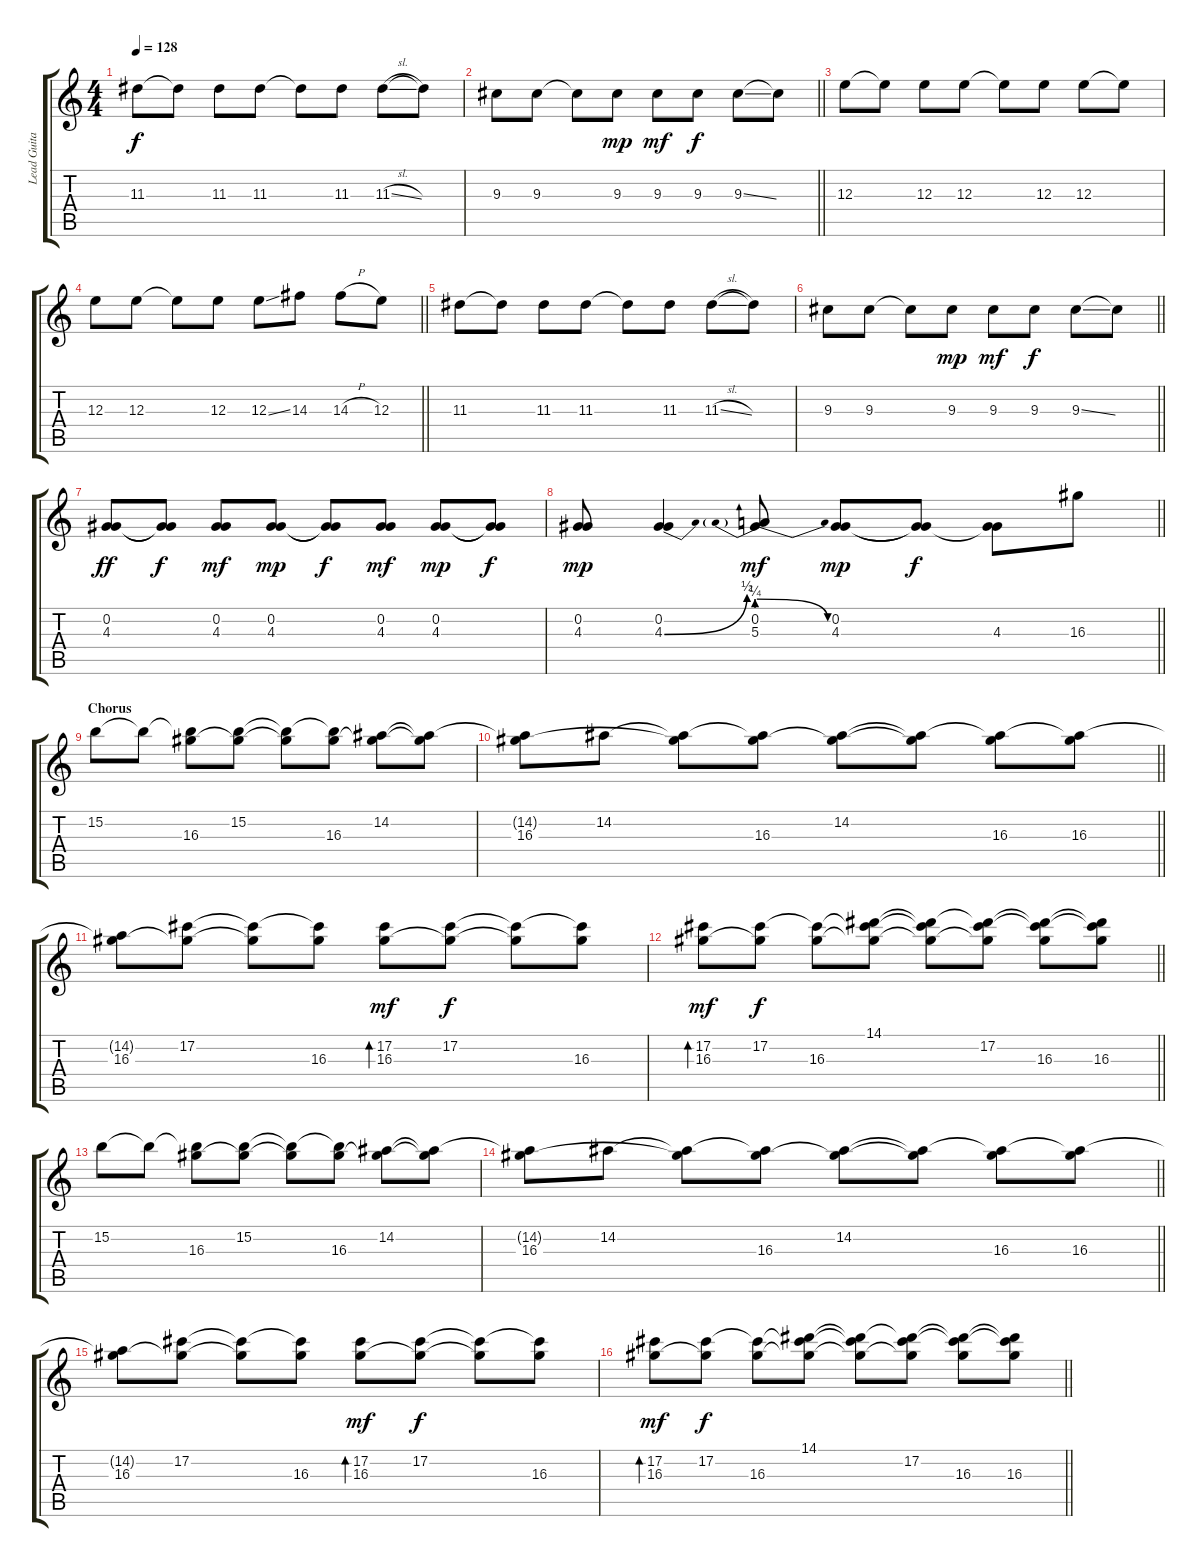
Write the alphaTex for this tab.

\track ("Lead Guitar" "Lead Guita") {instrument electricguitarjazz}
\staff {score tabs}
\tuning (Db4 Ab3 E3 B2 Gb2 Db2) {hide}
\ts (4 4)
\tempo 128
\clef g2
\ks c
11.3.8{dy f} 11.3{t}.8 11.3.8 11.3.8 11.3{t}.8 11.3.8 11.3{sl}.8 11.3{t}.8 |
\barLineRight lightlight
9.3.8 9.3.8 9.3{t}.8 9.3.8{dy mp} 9.3.8{dy mf} 9.3.8{dy f} 9.3{ss}.8 9.3{t}.8 |
12.3.8 12.3{t}.8 12.3.8 12.3.8 12.3{t}.8 12.3.8 12.3.8 12.3{t}.8 |
\barLineRight lightlight
12.3.8 12.3.8 12.3{t}.8 12.3.8 12.3{ss}.8 14.3.8 14.3{h}.8 12.3.8 |
11.3.8 11.3{t}.8 11.3.8 11.3.8 11.3{t}.8 11.3.8 11.3{sl}.8 11.3{t}.8 |
\barLineRight lightlight
9.3.8 9.3.8 9.3{t}.8 9.3.8{dy mp} 9.3.8{dy mf} 9.3.8{dy f} 9.3{ss}.8 9.3{t}.8 |
(0.2 4.3).8{dy ff} (0.2{t} 4.3{t}).8{dy f} (0.2 4.3).8{dy mf} (0.2 4.3).8{dy mp} (0.2{t} 4.3{t}).8{dy f} (0.2 4.3).8{dy mf} (0.2 4.3).8{dy mp} (0.2{t} 4.3{t}).8{dy f} |
\barLineRight lightlight
(0.2 4.3).8{dy mp} (0.2 4.3{be (bend 0 0 60 2)}).4 (0.2 5.3{be (prebendrelease 0 1 60 0)}).8{dy mf} (0.2 4.3).8{dy mp} (0.2{t} 4.3{t}).8{dy f} (0.2{t} 4.3).8 16.3.8 |
\section ("" "Chorus")
15.2.8 15.2{t}.8 (15.2{t} 16.3).8 (15.2 16.3{t}).8 (15.2{t} 16.3{t}).8 (15.2{t} 16.3).8 (14.2 16.3{t}).8 (14.2{t} 16.3{t}).8 |
\barLineRight lightlight
(14.2{t} 16.3).8 14.2.8 (14.2{t} 16.3{t}).8 (14.2{t} 16.3).8 (14.2 16.3{t}).8 (14.2{t} 16.3{t}).8 (14.2{t} 16.3).8 (14.2{t} 16.3).8 |
(14.2{t} 16.3).8 (17.2 16.3{t}).8 (17.2{t} 16.3{t}).8 (17.2{t} 16.3).8 (17.2 16.3).8{bd 240 dy mf} (17.2 16.3{t}).8{dy f} (17.2{t} 16.3{t}).8 (17.2{t} 16.3).8 |
\barLineRight lightlight
(17.2 16.3).8{bd 240 dy mf} (17.2 16.3{t}).8{dy f} (17.2{t} 16.3).8 (14.1 17.2{t} 16.3{t}).8 (14.1{t} 17.2{t} 16.3{t}).8 (14.1{t} 17.2 16.3{t}).8 (14.1{t} 17.2{t} 16.3).8 (14.1{t} 17.2{t} 16.3).8 |
15.2.8 15.2{t}.8 (15.2{t} 16.3).8 (15.2 16.3{t}).8 (15.2{t} 16.3{t}).8 (15.2{t} 16.3).8 (14.2 16.3{t}).8 (14.2{t} 16.3{t}).8 |
\barLineRight lightlight
(14.2{t} 16.3).8 14.2.8 (14.2{t} 16.3{t}).8 (14.2{t} 16.3).8 (14.2 16.3{t}).8 (14.2{t} 16.3{t}).8 (14.2{t} 16.3).8 (14.2{t} 16.3).8 |
(14.2{t} 16.3).8 (17.2 16.3{t}).8 (17.2{t} 16.3{t}).8 (17.2{t} 16.3).8 (17.2 16.3).8{bd 240 dy mf} (17.2 16.3{t}).8{dy f} (17.2{t} 16.3{t}).8 (17.2{t} 16.3).8 |
\barLineRight lightlight
(17.2 16.3).8{bd 240 dy mf} (17.2 16.3{t}).8{dy f} (17.2{t} 16.3).8 (14.1 17.2{t} 16.3{t}).8 (14.1{t} 17.2{t} 16.3{t}).8 (14.1{t} 17.2 16.3{t}).8 (14.1{t} 17.2{t} 16.3).8 (14.1{t} 17.2{t} 16.3).8
